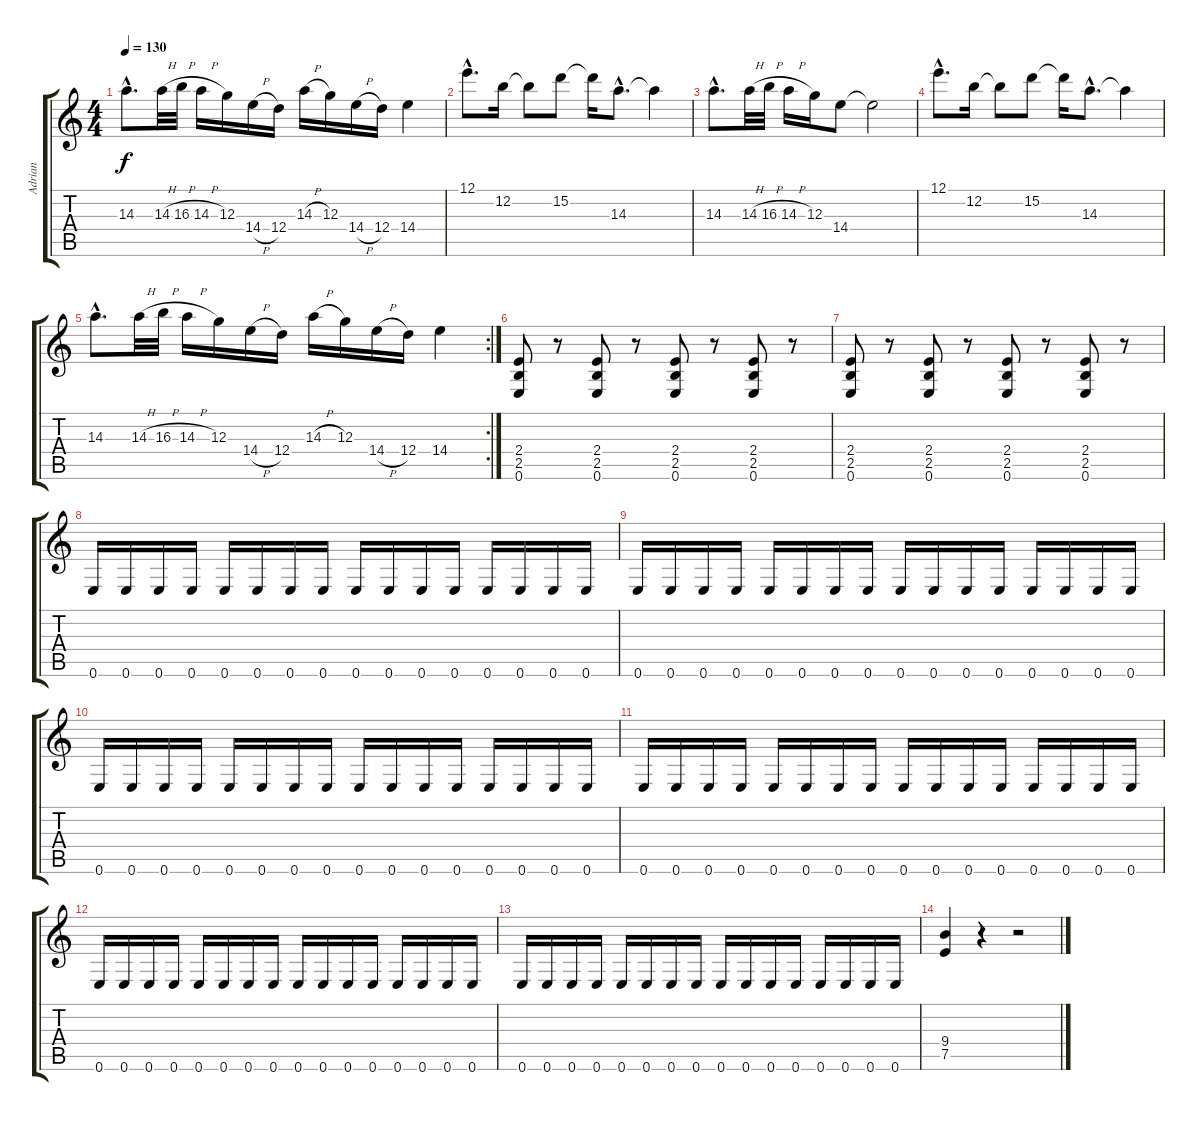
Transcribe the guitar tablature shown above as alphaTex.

\track ("Adrian" "Adrian") {instrument distortionguitar}
\staff {score tabs}
\tuning (E4 B3 G3 D3 A2 E2) {hide}
\ts (4 4)
\tempo 130
\clef g2
\ks c
14.3{hac}.8{d dy f} 14.3{h}.32 16.3{h}.32 14.3{h}.16 12.3.16 14.4{h}.16 12.4.16 14.3{h}.16 12.3.16 14.4{h}.16 12.4.16 14.4.4 |
12.1{hac}.8{d} 12.2.16 12.2{t}.8 15.2.8 15.2{t}.16 14.3{hac}.8{d} 14.3{t}.4 |
14.3{hac}.8{d} 14.3{h}.32 16.3{h}.32 14.3{h}.16 12.3.16 14.4.8 14.4{t}.2 |
12.1{hac}.8{d} 12.2.16 12.2{t}.8 15.2.8 15.2{t}.16 14.3{hac}.8{d} 14.3{t}.4 |
\rc 2
14.3{hac}.8{d} 14.3{h}.32 16.3{h}.32 14.3{h}.16 12.3.16 14.4{h}.16 12.4.16 14.3{h}.16 12.3.16 14.4{h}.16 12.4.16 14.4.4 |
(2.4 2.5 0.6).8 r.8 (2.4 2.5 0.6).8 r.8 (2.4 2.5 0.6).8 r.8 (2.4 2.5 0.6).8 r.8 |
(2.4 2.5 0.6).8 r.8 (2.4 2.5 0.6).8 r.8 (2.4 2.5 0.6).8 r.8 (2.4 2.5 0.6).8 r.8 |
0.6.16 0.6.16 0.6.16 0.6.16 0.6.16 0.6.16 0.6.16 0.6.16 0.6.16 0.6.16 0.6.16 0.6.16 0.6.16 0.6.16 0.6.16 0.6.16 |
0.6.16 0.6.16 0.6.16 0.6.16 0.6.16 0.6.16 0.6.16 0.6.16 0.6.16 0.6.16 0.6.16 0.6.16 0.6.16 0.6.16 0.6.16 0.6.16 |
0.6.16 0.6.16 0.6.16 0.6.16 0.6.16 0.6.16 0.6.16 0.6.16 0.6.16 0.6.16 0.6.16 0.6.16 0.6.16 0.6.16 0.6.16 0.6.16 |
0.6.16 0.6.16 0.6.16 0.6.16 0.6.16 0.6.16 0.6.16 0.6.16 0.6.16 0.6.16 0.6.16 0.6.16 0.6.16 0.6.16 0.6.16 0.6.16 |
0.6.16 0.6.16 0.6.16 0.6.16 0.6.16 0.6.16 0.6.16 0.6.16 0.6.16 0.6.16 0.6.16 0.6.16 0.6.16 0.6.16 0.6.16 0.6.16 |
0.6.16 0.6.16 0.6.16 0.6.16 0.6.16 0.6.16 0.6.16 0.6.16 0.6.16 0.6.16 0.6.16 0.6.16 0.6.16 0.6.16 0.6.16 0.6.16 |
(9.4 7.5).4 r.4 r.2
